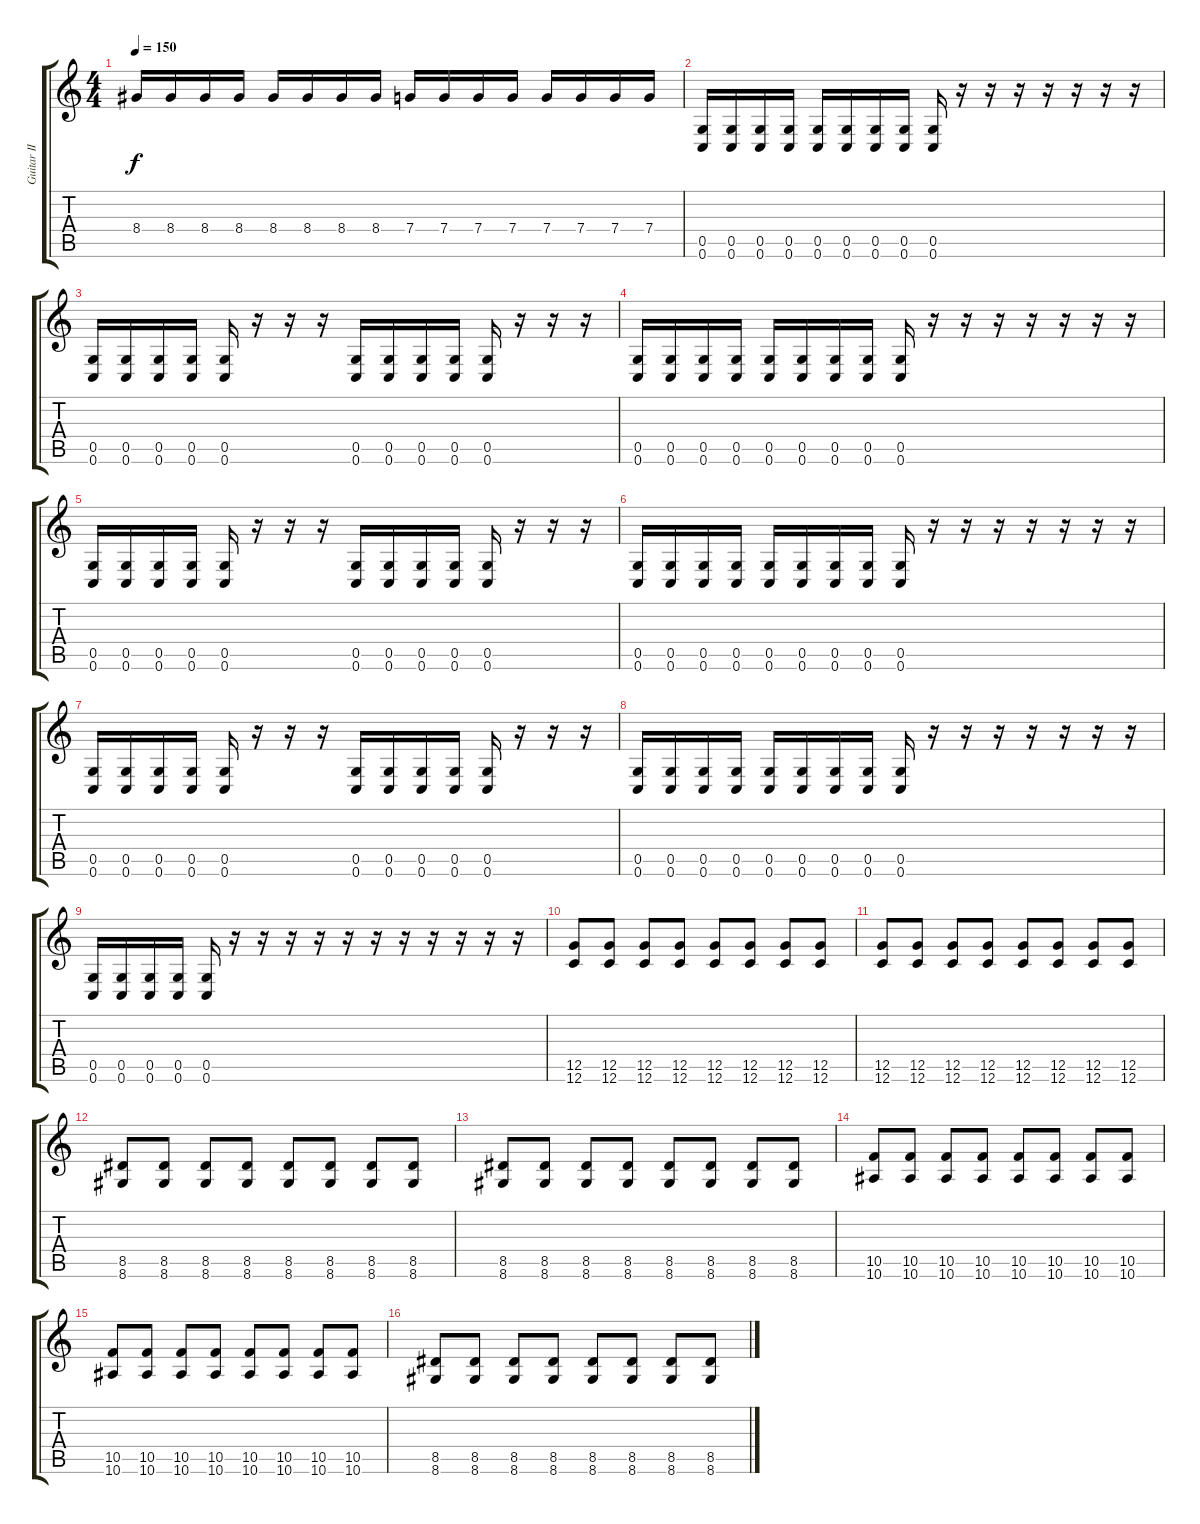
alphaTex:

\track ("Guitar II" "Guitar II") {instrument distortionguitar}
\staff {score tabs}
\tuning (D4 A3 F3 C3 G2 C2) {hide}
\ts (4 4)
\tempo 150
\clef g2
\ks c
8.4.16{dy f} 8.4.16 8.4.16 8.4.16 8.4.16 8.4.16 8.4.16 8.4.16 7.4.16 7.4.16 7.4.16 7.4.16 7.4.16 7.4.16 7.4.16 7.4.16 |
(0.5 0.6).16 (0.5 0.6).16 (0.5 0.6).16 (0.5 0.6).16 (0.5 0.6).16 (0.5 0.6).16 (0.5 0.6).16 (0.5 0.6).16 (0.5 0.6).16 r.16 r.16 r.16 r.16 r.16 r.16 r.16 |
(0.5 0.6).16 (0.5 0.6).16 (0.5 0.6).16 (0.5 0.6).16 (0.5 0.6).16 r.16 r.16 r.16 (0.5 0.6).16 (0.5 0.6).16 (0.5 0.6).16 (0.5 0.6).16 (0.5 0.6).16 r.16 r.16 r.16 |
(0.5 0.6).16 (0.5 0.6).16 (0.5 0.6).16 (0.5 0.6).16 (0.5 0.6).16 (0.5 0.6).16 (0.5 0.6).16 (0.5 0.6).16 (0.5 0.6).16 r.16 r.16 r.16 r.16 r.16 r.16 r.16 |
(0.5 0.6).16 (0.5 0.6).16 (0.5 0.6).16 (0.5 0.6).16 (0.5 0.6).16 r.16 r.16 r.16 (0.5 0.6).16 (0.5 0.6).16 (0.5 0.6).16 (0.5 0.6).16 (0.5 0.6).16 r.16 r.16 r.16 |
(0.5 0.6).16 (0.5 0.6).16 (0.5 0.6).16 (0.5 0.6).16 (0.5 0.6).16 (0.5 0.6).16 (0.5 0.6).16 (0.5 0.6).16 (0.5 0.6).16 r.16 r.16 r.16 r.16 r.16 r.16 r.16 |
(0.5 0.6).16 (0.5 0.6).16 (0.5 0.6).16 (0.5 0.6).16 (0.5 0.6).16 r.16 r.16 r.16 (0.5 0.6).16 (0.5 0.6).16 (0.5 0.6).16 (0.5 0.6).16 (0.5 0.6).16 r.16 r.16 r.16 |
(0.5 0.6).16 (0.5 0.6).16 (0.5 0.6).16 (0.5 0.6).16 (0.5 0.6).16 (0.5 0.6).16 (0.5 0.6).16 (0.5 0.6).16 (0.5 0.6).16 r.16 r.16 r.16 r.16 r.16 r.16 r.16 |
(0.5 0.6).16 (0.5 0.6).16 (0.5 0.6).16 (0.5 0.6).16 (0.5 0.6).16 r.16 r.16 r.16 r.16 r.16 r.16 r.16 r.16 r.16 r.16 r.16 |
(12.5 12.6).8 (12.5 12.6).8 (12.5 12.6).8 (12.5 12.6).8 (12.5 12.6).8 (12.5 12.6).8 (12.5 12.6).8 (12.5 12.6).8 |
(12.5 12.6).8 (12.5 12.6).8 (12.5 12.6).8 (12.5 12.6).8 (12.5 12.6).8 (12.5 12.6).8 (12.5 12.6).8 (12.5 12.6).8 |
(8.5 8.6).8 (8.5 8.6).8 (8.5 8.6).8 (8.5 8.6).8 (8.5 8.6).8 (8.5 8.6).8 (8.5 8.6).8 (8.5 8.6).8 |
(8.5 8.6).8 (8.5 8.6).8 (8.5 8.6).8 (8.5 8.6).8 (8.5 8.6).8 (8.5 8.6).8 (8.5 8.6).8 (8.5 8.6).8 |
(10.5 10.6).8 (10.5 10.6).8 (10.5 10.6).8 (10.5 10.6).8 (10.5 10.6).8 (10.5 10.6).8 (10.5 10.6).8 (10.5 10.6).8 |
(10.5 10.6).8 (10.5 10.6).8 (10.5 10.6).8 (10.5 10.6).8 (10.5 10.6).8 (10.5 10.6).8 (10.5 10.6).8 (10.5 10.6).8 |
(8.5 8.6).8 (8.5 8.6).8 (8.5 8.6).8 (8.5 8.6).8 (8.5 8.6).8 (8.5 8.6).8 (8.5 8.6).8 (8.5 8.6).8
